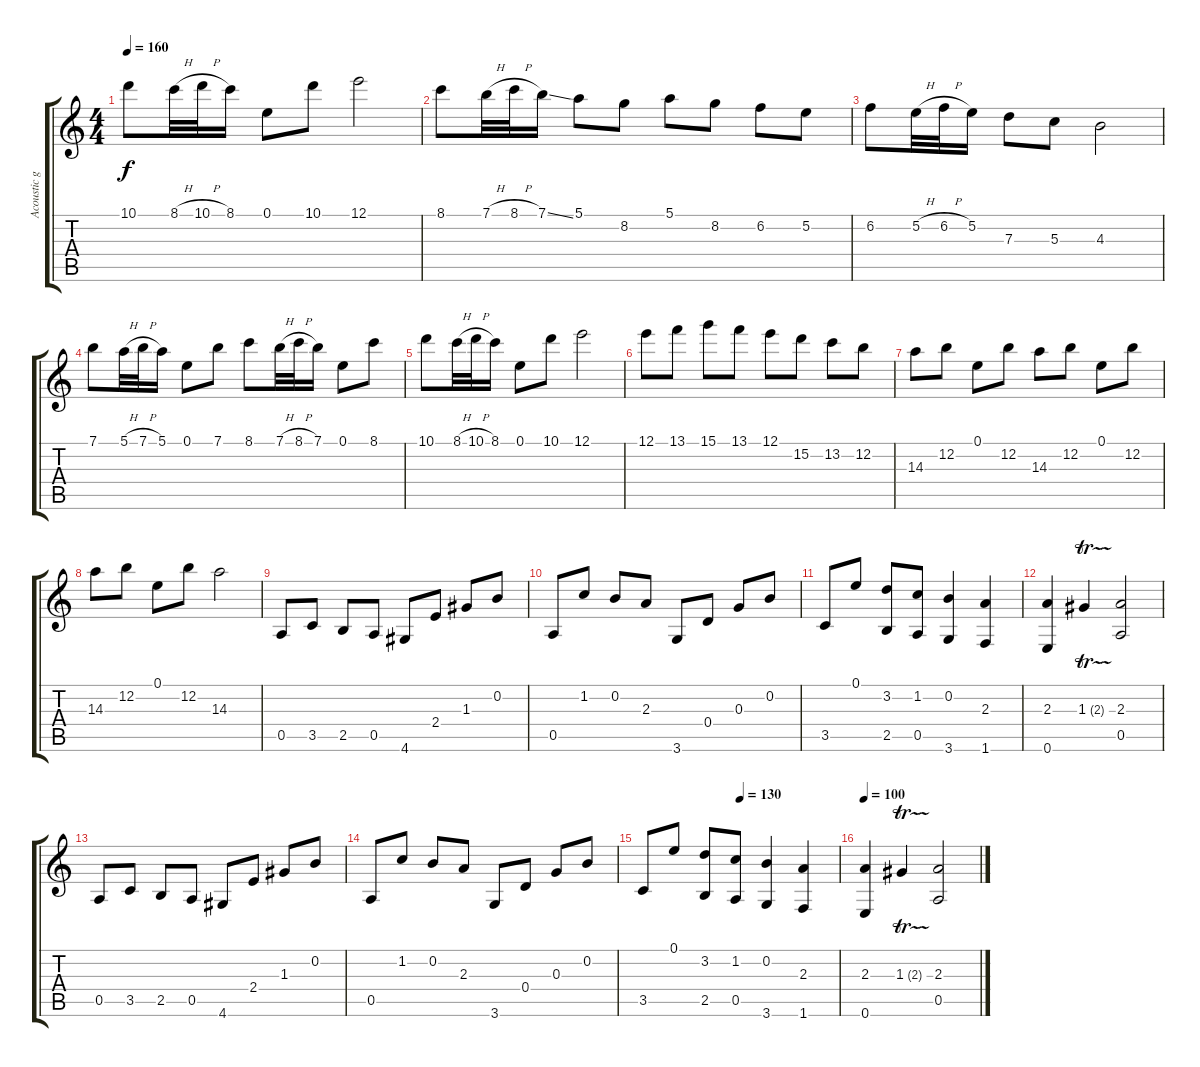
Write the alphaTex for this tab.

\track ("Acoustic guitar" "Acoustic g") {instrument acousticguitarsteel}
\staff {score tabs}
\tuning (E4 B3 G3 D3 A2 E2) {hide}
\ts (4 4)
\tempo 160
\clef g2
\ks c
10.1.8{dy f} 8.1{h}.32 10.1{h}.32 8.1.16 0.1.8 10.1.8 12.1.2 |
8.1.8 7.1{h}.32 8.1{h}.32 7.1{ss}.16 5.1.8 8.2.8 5.1.8 8.2.8 6.2.8 5.2.8 |
6.2.8 5.2{h}.32 6.2{h}.32 5.2.16 7.3.8 5.3.8 4.3.2 |
7.1.8 5.1{h}.32 7.1{h}.32 5.1.16 0.1.8 7.1.8 8.1.8 7.1{h}.32 8.1{h}.32 7.1.16 0.1.8 8.1.8 |
10.1.8 8.1{h}.32 10.1{h}.32 8.1.16 0.1.8 10.1.8 12.1.2 |
12.1.8 13.1.8 15.1.8 13.1.8 12.1.8 15.2.8 13.2.8 12.2.8 |
14.3.8 12.2.8 0.1.8 12.2.8 14.3.8 12.2.8 0.1.8 12.2.8 |
14.3.8 12.2.8 0.1.8 12.2.8 14.3.2 |
0.5.8 3.5.8 2.5.8 0.5.8 4.6.8 2.4.8 1.3.8 0.2.8 |
0.5.8 1.2.8 0.2.8 2.3.8 3.6.8 0.4.8 0.3.8 0.2.8 |
3.5.8 0.1.8 (3.2 2.5).8 (1.2 0.5).8 (0.2 3.6).4 (2.3 1.6).4 |
(2.3 0.6).4 1.3{tr (2 32)}.4 (2.3 0.5).2 |
0.5.8 3.5.8 2.5.8 0.5.8 4.6.8 2.4.8 1.3.8 0.2.8 |
0.5.8 1.2.8 0.2.8 2.3.8 3.6.8 0.4.8 0.3.8 0.2.8 |
\tempo (130 0.5)
3.5.8 0.1.8 (3.2 2.5).8 (1.2 0.5).8 (0.2 3.6).4 (2.3 1.6).4 |
\tempo 100
(2.3 0.6).4 1.3{tr (2 32)}.4 (2.3 0.5).2
